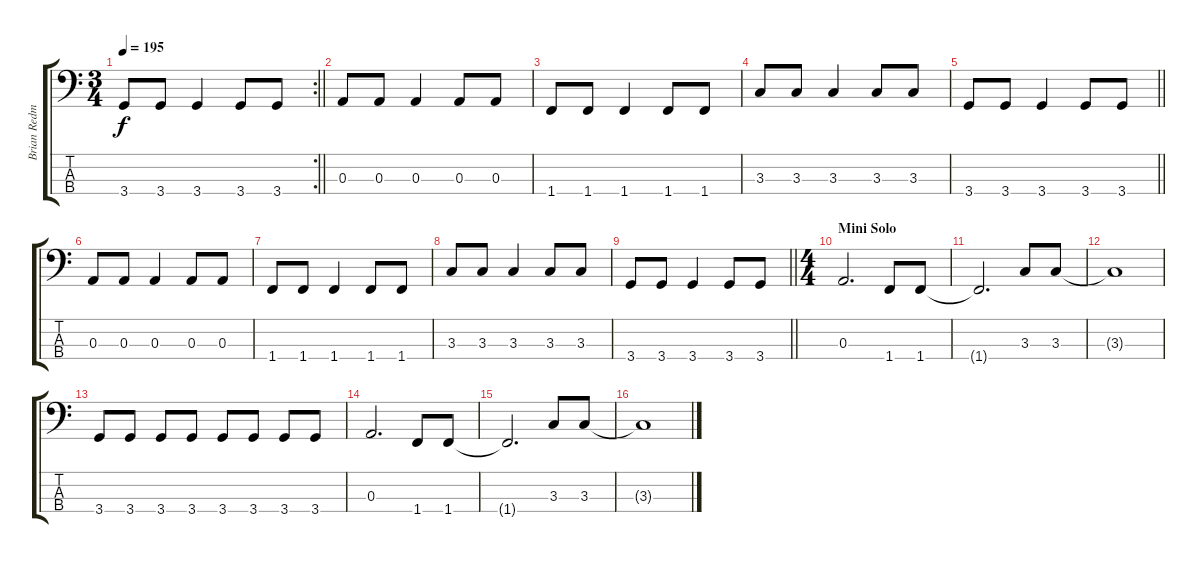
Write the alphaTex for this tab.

\track ("Brian Redman" "Brian Redm") {instrument electricbassfinger}
\staff {score tabs}
\tuning (G2 D2 A1 E1) {hide}
\rc 2
\ts (3 4)
\tempo 195
\clef f4
\barLineRight lightlight
\ks c
3.4.8{dy f} 3.4.8 3.4.4 3.4.8 3.4.8 |
0.3.8 0.3.8 0.3.4 0.3.8 0.3.8 |
1.4.8 1.4.8 1.4.4 1.4.8 1.4.8 |
3.3.8 3.3.8 3.3.4 3.3.8 3.3.8 |
\barLineRight lightlight
3.4.8 3.4.8 3.4.4 3.4.8 3.4.8 |
0.3.8 0.3.8 0.3.4 0.3.8 0.3.8 |
1.4.8 1.4.8 1.4.4 1.4.8 1.4.8 |
3.3.8 3.3.8 3.3.4 3.3.8 3.3.8 |
\barLineRight lightlight
3.4.8 3.4.8 3.4.4 3.4.8 3.4.8 |
\ts (4 4)
\section ("" "Mini Solo")
0.3.2{d} 1.4.8 1.4.8 |
1.4{t}.2{d} 3.3.8 3.3.8 |
3.3{t}.1 |
3.4.8 3.4.8 3.4.8 3.4.8 3.4.8 3.4.8 3.4.8 3.4.8 |
0.3.2{d} 1.4.8 1.4.8 |
1.4{t}.2{d} 3.3.8 3.3.8 |
3.3{t}.1
